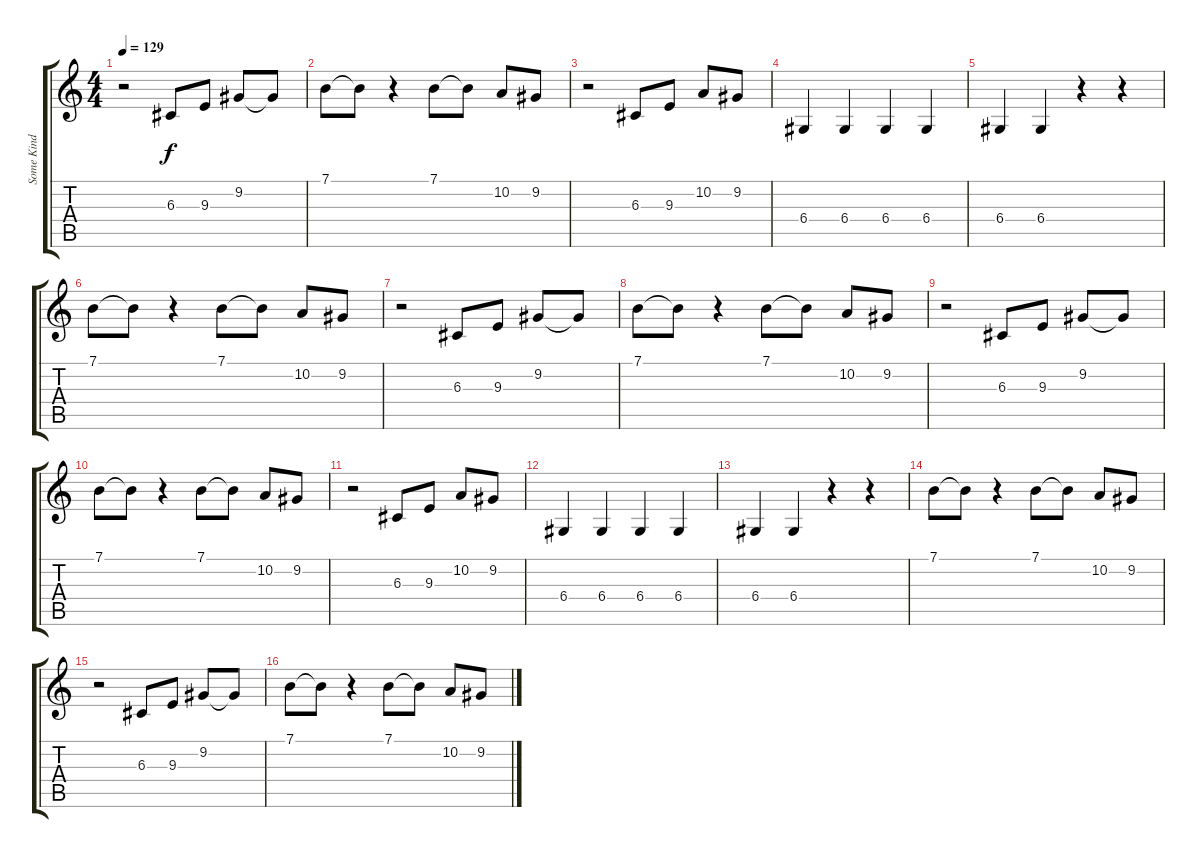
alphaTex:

\track ("Some Kind Of Viola Or Som Else" "Some Kind ") {instrument stringensemble1}
\staff {score tabs}
\tuning (E4 B3 G3 D3 A2 E2) {hide}
\ts (4 4)
\tempo 129
\clef g2
\ks c
r.2{dy f} 6.3.8 9.3.8 9.2.8 9.2{t}.8 |
7.1.8 7.1{t}.8 r.4 7.1.8 7.1{t}.8 10.2.8 9.2.8 |
r.2 6.3.8 9.3.8 10.2.8 9.2.8 |
6.4.4 6.4.4 6.4.4 6.4.4 |
6.4.4 6.4.4 r.4 r.4 |
7.1.8 7.1{t}.8 r.4 7.1.8 7.1{t}.8 10.2.8 9.2.8 |
r.2 6.3.8 9.3.8 9.2.8 9.2{t}.8 |
7.1.8 7.1{t}.8 r.4 7.1.8 7.1{t}.8 10.2.8 9.2.8 |
r.2 6.3.8 9.3.8 9.2.8 9.2{t}.8 |
7.1.8 7.1{t}.8 r.4 7.1.8 7.1{t}.8 10.2.8 9.2.8 |
r.2 6.3.8 9.3.8 10.2.8 9.2.8 |
6.4.4 6.4.4 6.4.4 6.4.4 |
6.4.4 6.4.4 r.4 r.4 |
7.1.8 7.1{t}.8 r.4 7.1.8 7.1{t}.8 10.2.8 9.2.8 |
r.2 6.3.8 9.3.8 9.2.8 9.2{t}.8 |
7.1.8 7.1{t}.8 r.4 7.1.8 7.1{t}.8 10.2.8 9.2.8
